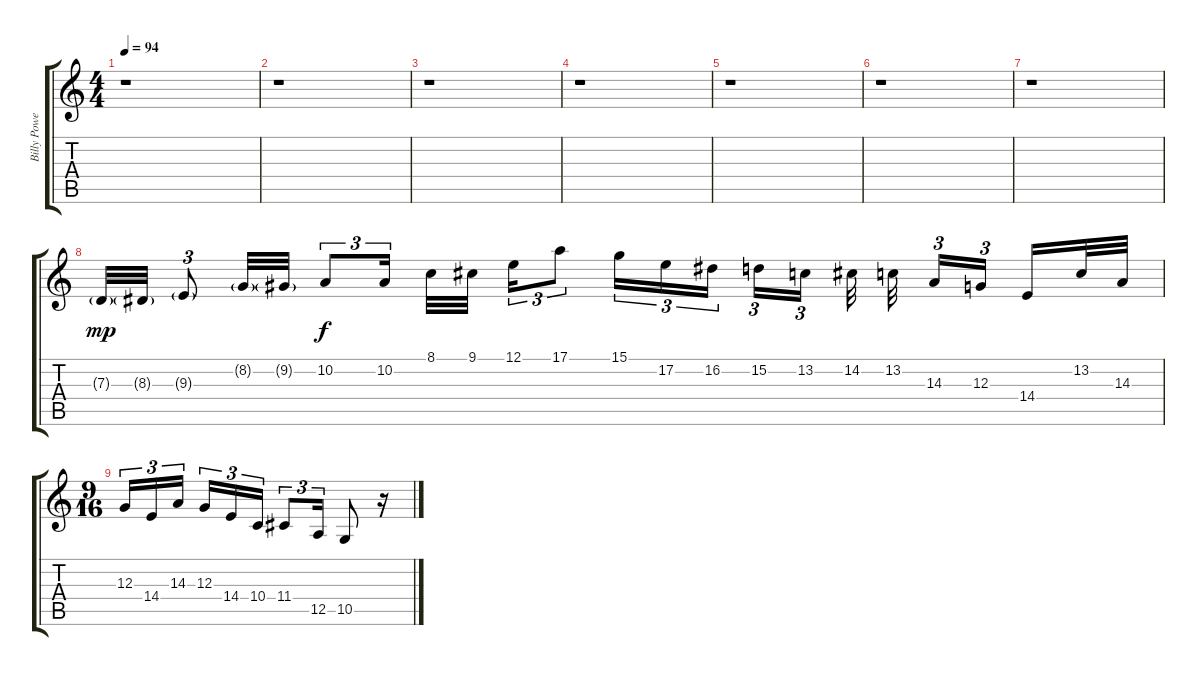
\track ("Billy Powell (piano)" "Billy Powe") {instrument brightacousticpiano}
\staff {score tabs}
\tuning (E4 B3 G3 D3 A2 E2) {hide}
\ts (4 4)
\tempo 94
\clef g2
\ks c
r.1{dy mp} |
r.1 |
r.1 |
r.1 |
r.1 |
r.1 |
r.1 |
7.3{g}.32 8.3{g}.32 9.3{g}.8{tu (3 2)} 8.2{g}.32 9.2{g}.32 10.2.8{tu (3 2) dy f} 10.2.16{tu (3 2)} 8.1.32 9.1.32 12.1.16{tu (3 2)} 17.1.8{tu (3 2)} 15.1.16{tu (3 2)} 17.2.16{tu (3 2)} 16.2.16{tu (3 2)} 15.2.16{tu (3 2)} 13.2.16{tu (3 2)} 14.2.32 13.2.32 14.3.16{tu (3 2)} 12.3.16{tu (3 2)} 14.4.16 13.2.32 14.3.32 |
\ts (9 16)
12.3.16{tu (3 2)} 14.4.16{tu (3 2)} 14.3.16{tu (3 2)} 12.3.16{tu (3 2)} 14.4.16{tu (3 2)} 10.4.16{tu (3 2)} 11.4.8{tu (3 2)} 12.5.16{tu (3 2)} 10.5.8 r.16
